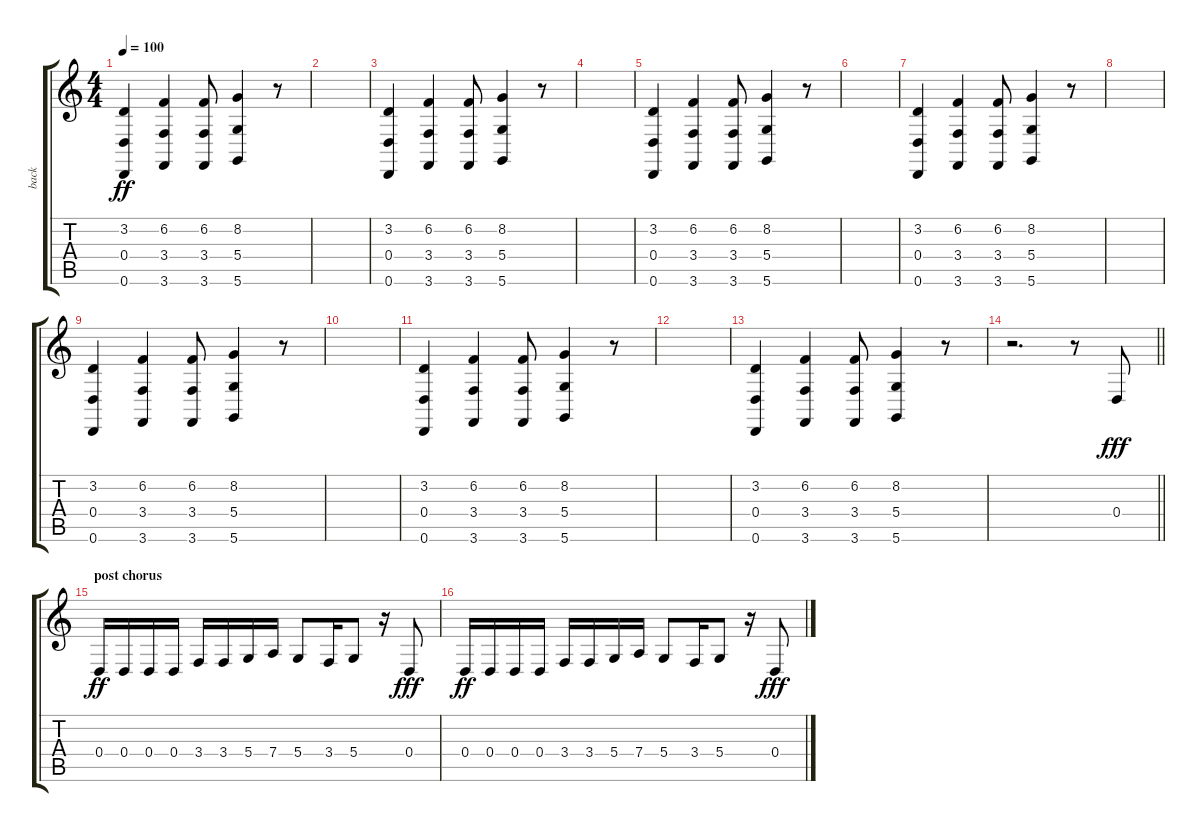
\track ("back" "back") {instrument lead1square}
\staff {score tabs}
\tuning (E4 B3 G3 D3 A2 D2) {hide}
\ts (4 4)
\tempo 100
\clef g2
\ks c
(3.2 0.4 0.6).4{dy ff} (6.2 3.4 3.6).4 (6.2 3.4 3.6).8 (8.2 5.4 5.6).4 r.8 |
|
(3.2 0.4 0.6).4 (6.2 3.4 3.6).4 (6.2 3.4 3.6).8 (8.2 5.4 5.6).4 r.8 |
|
(3.2 0.4 0.6).4 (6.2 3.4 3.6).4 (6.2 3.4 3.6).8 (8.2 5.4 5.6).4 r.8 |
|
(3.2 0.4 0.6).4 (6.2 3.4 3.6).4 (6.2 3.4 3.6).8 (8.2 5.4 5.6).4 r.8 |
|
(3.2 0.4 0.6).4 (6.2 3.4 3.6).4 (6.2 3.4 3.6).8 (8.2 5.4 5.6).4 r.8 |
|
(3.2 0.4 0.6).4 (6.2 3.4 3.6).4 (6.2 3.4 3.6).8 (8.2 5.4 5.6).4 r.8 |
|
(3.2 0.4 0.6).4 (6.2 3.4 3.6).4 (6.2 3.4 3.6).8 (8.2 5.4 5.6).4 r.8 |
\barLineRight lightlight
r.2{d} r.8 0.4.8{dy fff} |
\section ("" "post chorus")
0.4.16{dy ff} 0.4.16 0.4.16 0.4.16 3.4.16 3.4.16 5.4.16 7.4.16 5.4.8 3.4.16 5.4.8 r.16 0.4.8{dy fff} |
0.4.16{dy ff} 0.4.16 0.4.16 0.4.16 3.4.16 3.4.16 5.4.16 7.4.16 5.4.8 3.4.16 5.4.8 r.16 0.4.8{dy fff}
